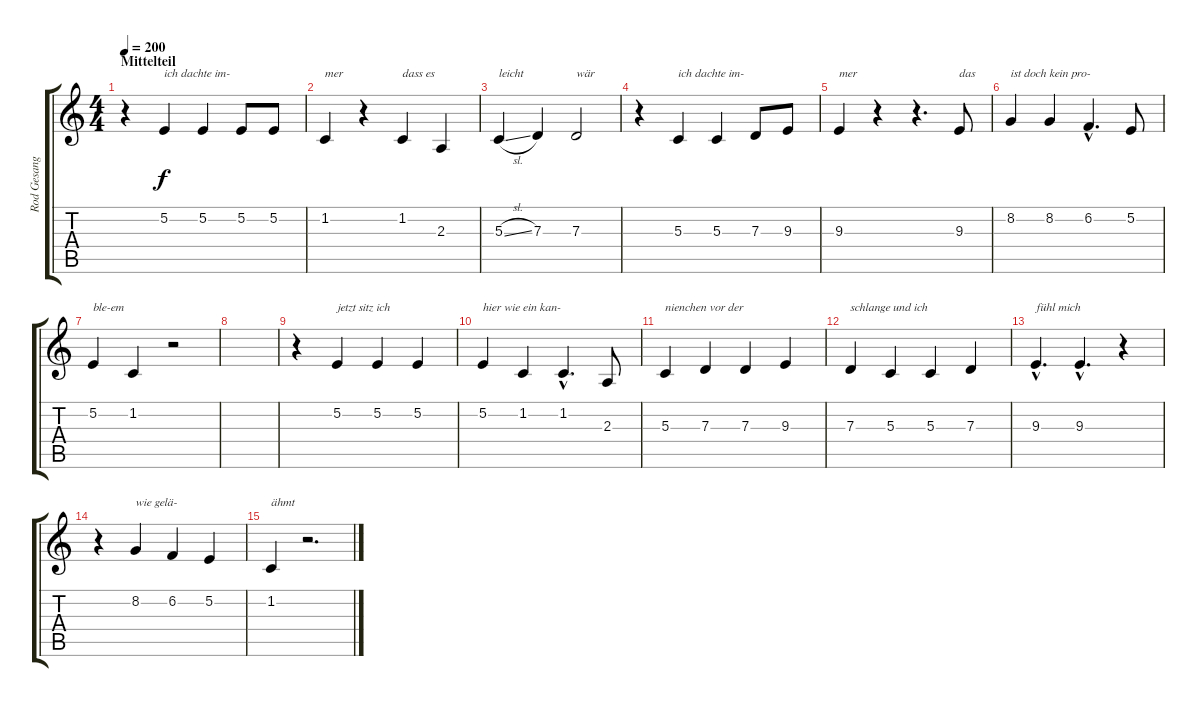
\track ("Rod Gesang" "Rod Gesang") {instrument lead8bassandlead}
\staff {score tabs}
\tuning (E4 B3 G3 D3 A2 E2) {hide}
\ts (4 4)
\section ("" "Mittelteil")
\tempo 200
\clef g2
\ks c
r.4{dy f} 5.2.4{txt "ich dachte im-"} 5.2.4 5.2.8 5.2.8 |
1.2.4{txt "mer"} r.4 1.2.4{txt "dass es"} 2.3.4 |
5.3{sl}.4{txt "leicht"} 7.3.4 7.3.2{txt "wär"} |
r.4 5.3.4{txt "ich dachte im-"} 5.3.4 7.3.8 9.3.8 |
9.3.4{txt "mer"} r.4 r.4{d} 9.3.8{txt "das"} |
8.2.4{txt "ist doch kein pro-"} 8.2.4 6.2{hac}.4{d} 5.2.8 |
5.2.4{txt "ble-em"} 1.2.4 r.2 |
|
r.4 5.2.4{txt "jetzt sitz ich"} 5.2.4 5.2.4 |
5.2.4{txt "hier wie ein kan-"} 1.2.4 1.2{hac}.4{d} 2.3.8 |
5.3.4{txt "nienchen vor der"} 7.3.4 7.3.4 9.3.4 |
7.3.4{txt "schlange und ich"} 5.3.4 5.3.4 7.3.4 |
9.3{hac}.4{d txt "fühl mich"} 9.3{hac}.4{d} r.4 |
r.4 8.2.4{txt "wie gelä-"} 6.2.4 5.2.4 |
1.2.4{txt "ähmt"} r.2{d}
